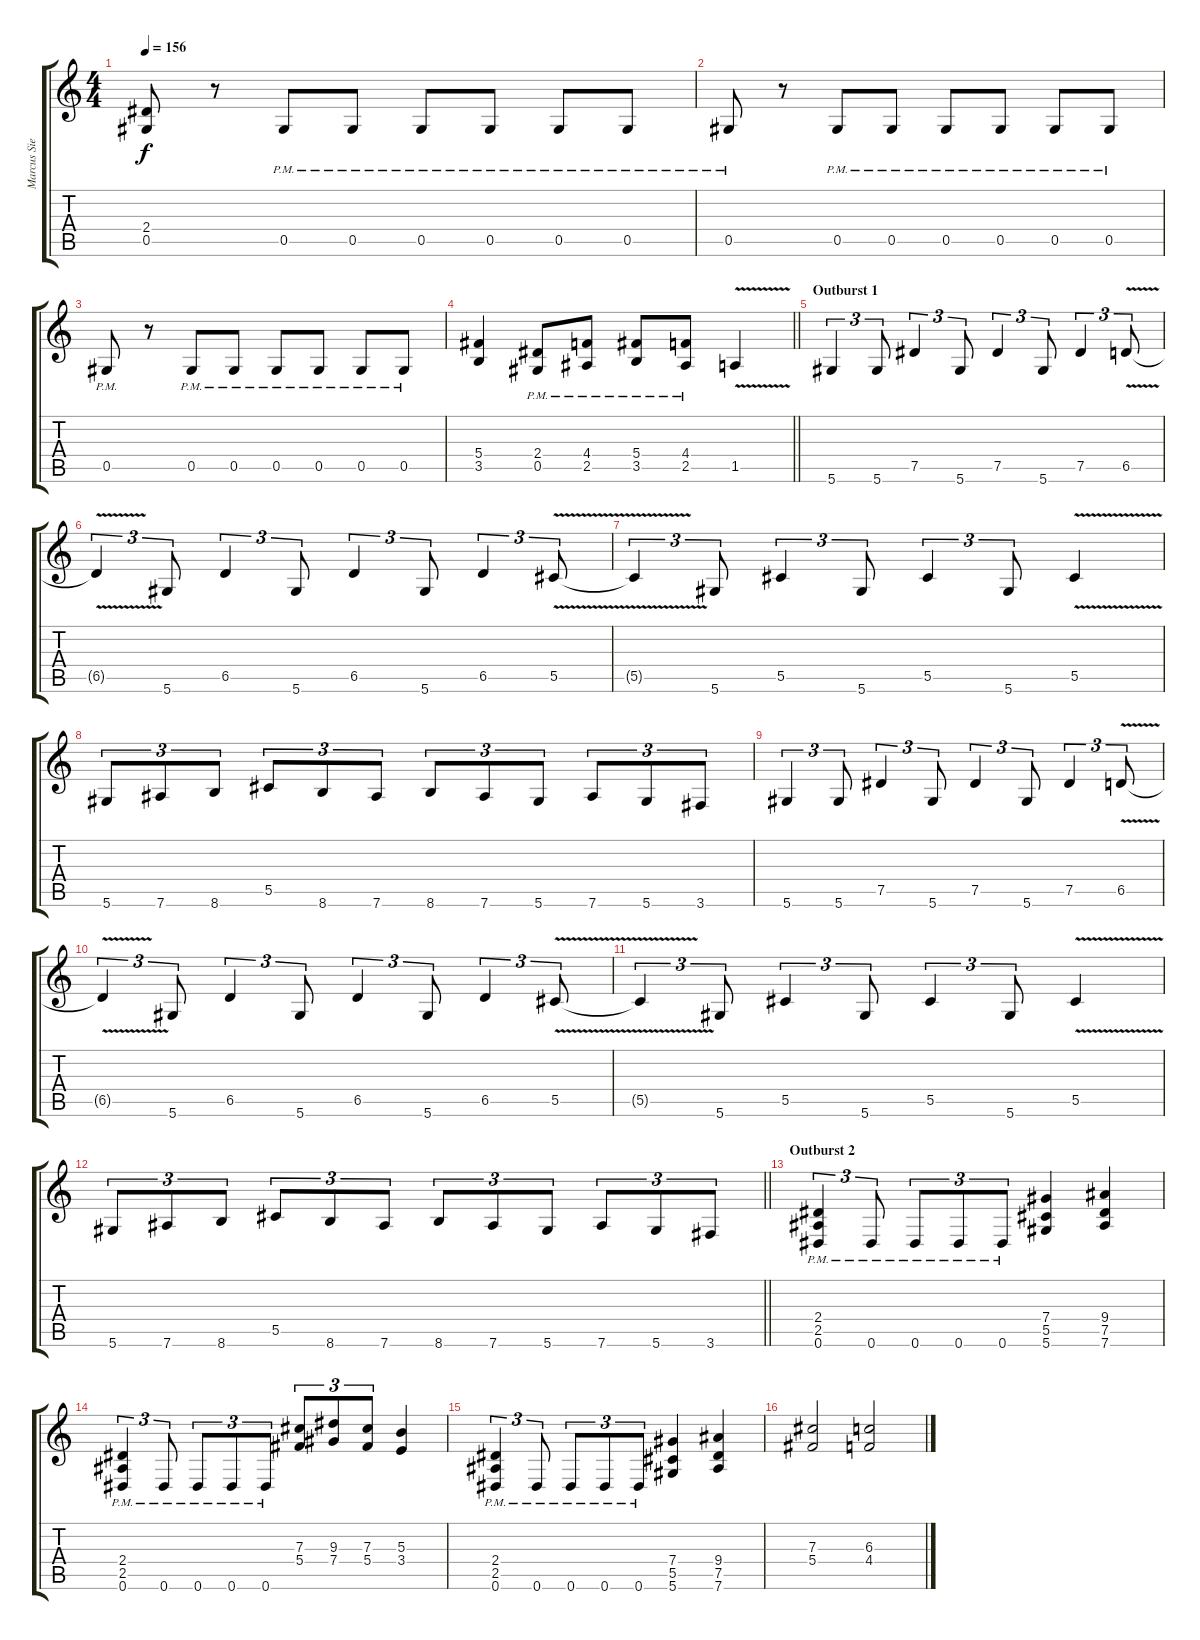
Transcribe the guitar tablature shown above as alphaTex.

\track ("Marcus Siepen" "Marcus Sie") {instrument distortionguitar}
\staff {score tabs}
\tuning (Eb4 Bb3 Gb3 Db3 Ab2 Eb2) {hide}
\ts (4 4)
\tempo 156
\clef g2
\ks c
(2.4 0.5).8{dy f} r.8 0.5{pm}.8 0.5{pm}.8 0.5{pm}.8 0.5{pm}.8 0.5{pm}.8 0.5{pm}.8 |
0.5{pm}.8 r.8 0.5{pm}.8 0.5{pm}.8 0.5{pm}.8 0.5{pm}.8 0.5{pm}.8 0.5{pm}.8 |
0.5{pm}.8 r.8 0.5{pm}.8 0.5{pm}.8 0.5{pm}.8 0.5{pm}.8 0.5{pm}.8 0.5{pm}.8 |
\barLineRight lightlight
(5.4 3.5).4 (2.4{pm} 0.5{pm}).8 (4.4{pm} 2.5{pm}).8 (5.4{pm} 3.5{pm}).8 (4.4{pm} 2.5{pm}).8 1.5{v}.4 |
\section ("" "Outburst 1")
5.6.4{tu (3 2)} 5.6.8{tu (3 2)} 7.5.4{tu (3 2)} 5.6.8{tu (3 2)} 7.5.4{tu (3 2)} 5.6.8{tu (3 2)} 7.5.4{tu (3 2)} 6.5{v}.8{tu (3 2)} |
6.5{t}.4{tu (3 2)} 5.6.8{tu (3 2)} 6.5.4{tu (3 2)} 5.6.8{tu (3 2)} 6.5.4{tu (3 2)} 5.6.8{tu (3 2)} 6.5.4{tu (3 2)} 5.5{v}.8{tu (3 2)} |
5.5{t}.4{tu (3 2)} 5.6.8{tu (3 2)} 5.5.4{tu (3 2)} 5.6.8{tu (3 2)} 5.5.4{tu (3 2)} 5.6.8{tu (3 2)} 5.5{v}.4 |
5.6.8{tu (3 2)} 7.6.8{tu (3 2)} 8.6.8{tu (3 2)} 5.5.8{tu (3 2)} 8.6.8{tu (3 2)} 7.6.8{tu (3 2)} 8.6.8{tu (3 2)} 7.6.8{tu (3 2)} 5.6.8{tu (3 2)} 7.6.8{tu (3 2)} 5.6.8{tu (3 2)} 3.6.8{tu (3 2)} |
5.6.4{tu (3 2)} 5.6.8{tu (3 2)} 7.5.4{tu (3 2)} 5.6.8{tu (3 2)} 7.5.4{tu (3 2)} 5.6.8{tu (3 2)} 7.5.4{tu (3 2)} 6.5{v}.8{tu (3 2)} |
6.5{t}.4{tu (3 2)} 5.6.8{tu (3 2)} 6.5.4{tu (3 2)} 5.6.8{tu (3 2)} 6.5.4{tu (3 2)} 5.6.8{tu (3 2)} 6.5.4{tu (3 2)} 5.5{v}.8{tu (3 2)} |
5.5{t}.4{tu (3 2)} 5.6.8{tu (3 2)} 5.5.4{tu (3 2)} 5.6.8{tu (3 2)} 5.5.4{tu (3 2)} 5.6.8{tu (3 2)} 5.5{v}.4 |
\barLineRight lightlight
5.6.8{tu (3 2)} 7.6.8{tu (3 2)} 8.6.8{tu (3 2)} 5.5.8{tu (3 2)} 8.6.8{tu (3 2)} 7.6.8{tu (3 2)} 8.6.8{tu (3 2)} 7.6.8{tu (3 2)} 5.6.8{tu (3 2)} 7.6.8{tu (3 2)} 5.6.8{tu (3 2)} 3.6.8{tu (3 2)} |
\section ("" "Outburst 2")
(2.4{pm} 2.5{pm} 0.6{pm}).4{tu (3 2)} 0.6{pm}.8{tu (3 2)} 0.6{pm}.8{tu (3 2)} 0.6{pm}.8{tu (3 2)} 0.6{pm}.8{tu (3 2)} (7.4 5.5 5.6).4 (9.4 7.5 7.6).4 |
(2.4{pm} 2.5{pm} 0.6{pm}).4{tu (3 2)} 0.6{pm}.8{tu (3 2)} 0.6{pm}.8{tu (3 2)} 0.6{pm}.8{tu (3 2)} 0.6{pm}.8{tu (3 2)} (7.3 5.4).8{tu (3 2)} (9.3 7.4).8{tu (3 2)} (7.3 5.4).8{tu (3 2)} (5.3 3.4).4 |
(2.4{pm} 2.5{pm} 0.6{pm}).4{tu (3 2)} 0.6{pm}.8{tu (3 2)} 0.6{pm}.8{tu (3 2)} 0.6{pm}.8{tu (3 2)} 0.6{pm}.8{tu (3 2)} (7.4 5.5 5.6).4 (9.4 7.5 7.6).4 |
(7.3 5.4).2 (6.3 4.4).2
